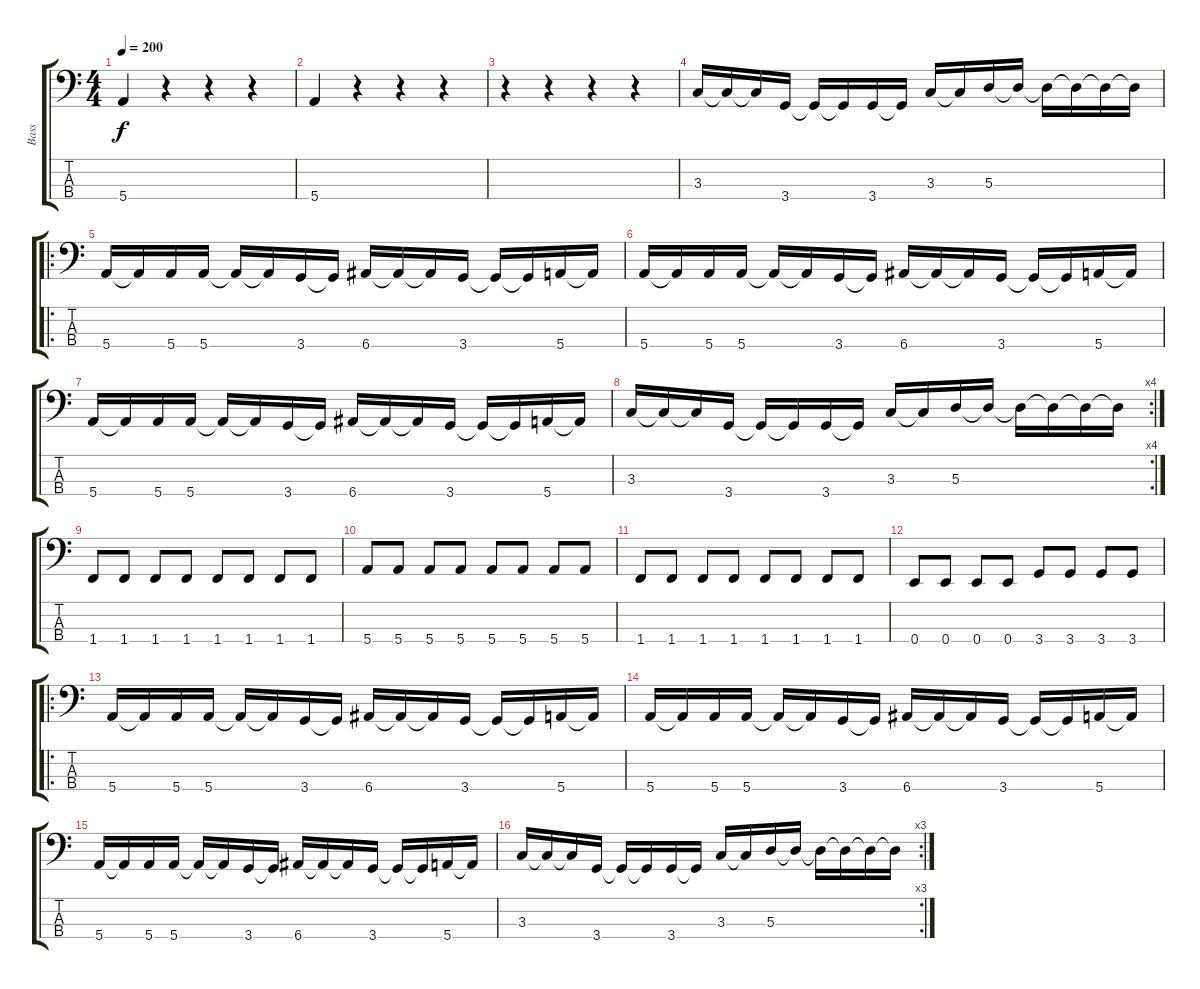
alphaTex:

\track ("Bass" "Bass") {instrument acousticguitarnylon}
\staff {score tabs}
\tuning (G2 D2 A1 E1) {hide}
\ts (4 4)
\tempo 200
\clef f4
\ks c
5.4.4{dy f} r.4 r.4 r.4 |
5.4.4 r.4 r.4 r.4 |
r.4 r.4 r.4 r.4 |
3.3.16 3.3{t}.16 3.3{t}.16 3.4.16 3.4{t}.16 3.4{t}.16 3.4.16 3.4{t}.16 3.3.16 3.3{t}.16 5.3.16 5.3{t}.16 5.3{t}.16 5.3{t}.16 5.3{t}.16 5.3{t}.16 |
\ro
5.4.16{instrument electricbasspick} 5.4{t}.16 5.4.16 5.4.16 5.4{t}.16 5.4{t}.16 3.4.16 3.4{t}.16 6.4.16 6.4{t}.16 6.4{t}.16 3.4.16 3.4{t}.16 3.4{t}.16 5.4.16 5.4{t}.16 |
5.4.16{instrument electricbasspick} 5.4{t}.16 5.4.16 5.4.16 5.4{t}.16 5.4{t}.16 3.4.16 3.4{t}.16 6.4.16 6.4{t}.16 6.4{t}.16 3.4.16 3.4{t}.16 3.4{t}.16 5.4.16 5.4{t}.16 |
5.4.16{instrument electricbasspick} 5.4{t}.16 5.4.16 5.4.16 5.4{t}.16 5.4{t}.16 3.4.16 3.4{t}.16 6.4.16 6.4{t}.16 6.4{t}.16 3.4.16 3.4{t}.16 3.4{t}.16 5.4.16 5.4{t}.16 |
\rc 4
3.3.16 3.3{t}.16 3.3{t}.16 3.4.16 3.4{t}.16 3.4{t}.16 3.4.16 3.4{t}.16 3.3.16 3.3{t}.16 5.3.16 5.3{t}.16 5.3{t}.16 5.3{t}.16 5.3{t}.16 5.3{t}.16 |
1.4.8 1.4.8 1.4.8 1.4.8 1.4.8 1.4.8 1.4.8 1.4.8 |
5.4.8 5.4.8 5.4.8 5.4.8 5.4.8 5.4.8 5.4.8 5.4.8 |
1.4.8 1.4.8 1.4.8 1.4.8 1.4.8 1.4.8 1.4.8 1.4.8 |
0.4.8 0.4.8 0.4.8 0.4.8 3.4.8 3.4.8 3.4.8 3.4.8 |
\ro
5.4.16{instrument electricbasspick} 5.4{t}.16 5.4.16 5.4.16 5.4{t}.16 5.4{t}.16 3.4.16 3.4{t}.16 6.4.16 6.4{t}.16 6.4{t}.16 3.4.16 3.4{t}.16 3.4{t}.16 5.4.16 5.4{t}.16 |
5.4.16{instrument electricbasspick} 5.4{t}.16 5.4.16 5.4.16 5.4{t}.16 5.4{t}.16 3.4.16 3.4{t}.16 6.4.16 6.4{t}.16 6.4{t}.16 3.4.16 3.4{t}.16 3.4{t}.16 5.4.16 5.4{t}.16 |
5.4.16{instrument electricbasspick} 5.4{t}.16 5.4.16 5.4.16 5.4{t}.16 5.4{t}.16 3.4.16 3.4{t}.16 6.4.16 6.4{t}.16 6.4{t}.16 3.4.16 3.4{t}.16 3.4{t}.16 5.4.16 5.4{t}.16 |
\rc 3
3.3.16 3.3{t}.16 3.3{t}.16 3.4.16 3.4{t}.16 3.4{t}.16 3.4.16 3.4{t}.16 3.3.16 3.3{t}.16 5.3.16 5.3{t}.16 5.3{t}.16 5.3{t}.16 5.3{t}.16 5.3{t}.16
